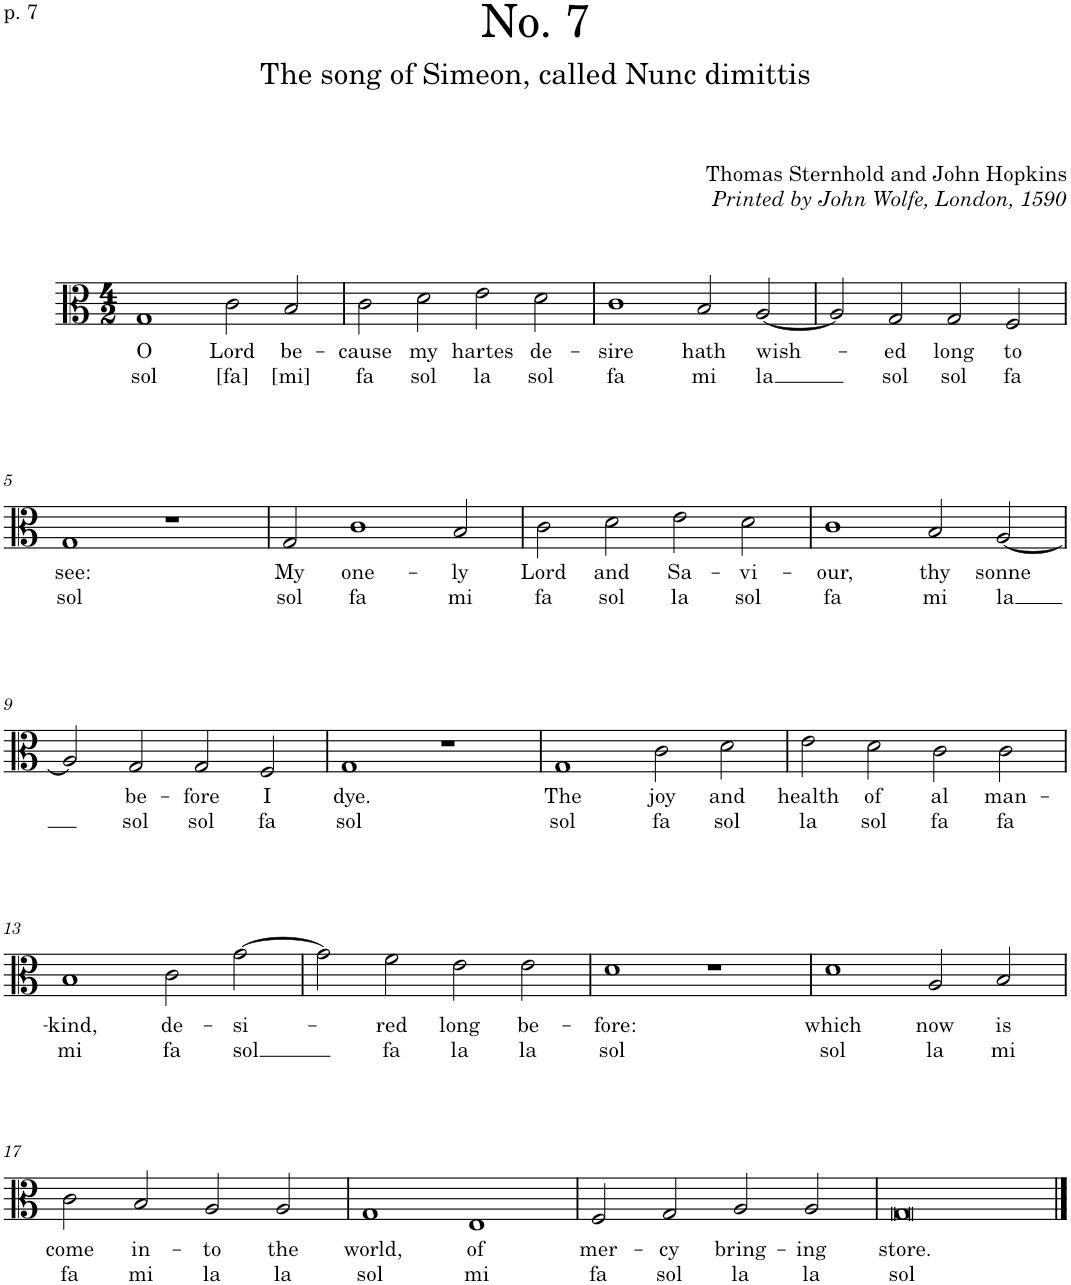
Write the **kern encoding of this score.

**kern	**text	**text
*part1	*part1	*part1
*staff1	*staff1	*staff1
*I"Voice	*	*
*I'Vo.	*	*
*clefC3	*	*
*k[]	*	*
*M4/2	*	*
=1	=1	=1
!	!LO:LY:b	!LO:LY:b
1G	O	sol
!	!LO:LY:b	!LO:LY:b
2c\	Lord	[fa]
!	!LO:LY:b	!LO:LY:b
2B/	be-	[mi]
=2	=2	=2
!	!LO:LY:b	!LO:LY:b
2c\	-cause	fa
!	!LO:LY:b	!LO:LY:b
2d\	my	sol
!	!LO:LY:b	!LO:LY:b
2e\	hartes	la
!	!LO:LY:b	!LO:LY:b
2d\	de-	sol
=3	=3	=3
!	!LO:LY:b	!LO:LY:b
1c	-sire	fa
!	!LO:LY:b	!LO:LY:b
2B/	hath	mi
!	!LO:LY:b	!LO:LY:b
[2A/	wish-	la
=4	=4	=4
2A/]	.	.
!	!LO:LY:b	!LO:LY:b
2G/	-ed	sol
!	!LO:LY:b	!LO:LY:b
2G/	long	sol
!	!LO:LY:b	!LO:LY:b
2F/	to	fa
!!LO:LB:g=z
=5	=5	=5
!	!LO:LY:b	!LO:LY:b
1G	see:	sol
1r	.	.
=6	=6	=6
!	!LO:LY:b	!LO:LY:b
2G/	My	sol
!	!LO:LY:b	!LO:LY:b
1c	one-	fa
!	!LO:LY:b	!LO:LY:b
2B/	-ly	mi
=7	=7	=7
!	!LO:LY:b	!LO:LY:b
2c\	Lord	fa
!	!LO:LY:b	!LO:LY:b
2d\	and	sol
!	!LO:LY:b	!LO:LY:b
2e\	Sa-	la
!	!LO:LY:b	!LO:LY:b
2d\	-vi-	sol
=8	=8	=8
!	!LO:LY:b	!LO:LY:b
1c	-our,	fa
!	!LO:LY:b	!LO:LY:b
2B/	thy	mi
!	!LO:LY:b	!LO:LY:b
[2A/	sonne	la
!!LO:LB:g=z
=9	=9	=9
2A/]	.	.
!	!LO:LY:b	!LO:LY:b
2G/	be-	sol
!	!LO:LY:b	!LO:LY:b
2G/	-fore	sol
!	!LO:LY:b	!LO:LY:b
2F/	I	fa
=10	=10	=10
!	!LO:LY:b	!LO:LY:b
1G	dye.	sol
1r	.	.
=11	=11	=11
!	!LO:LY:b	!LO:LY:b
1G	The	sol
!	!LO:LY:b	!LO:LY:b
2c\	joy	fa
!	!LO:LY:b	!LO:LY:b
2d\	and	sol
=12	=12	=12
!	!LO:LY:b	!LO:LY:b
2e\	health	la
!	!LO:LY:b	!LO:LY:b
2d\	of	sol
!	!LO:LY:b	!LO:LY:b
2c\	al	fa
!	!LO:LY:b	!LO:LY:b
2c\	man-	fa
!!LO:LB:g=z
=13	=13	=13
!	!LO:LY:b	!LO:LY:b
1B	-kind,	mi
!	!LO:LY:b	!LO:LY:b
2c\	de-	fa
!	!LO:LY:b	!LO:LY:b
[2g\	-si-	sol
=14	=14	=14
2g\]	.	.
!	!LO:LY:b	!LO:LY:b
2f\	-red	fa
!	!LO:LY:b	!LO:LY:b
2e\	long	la
!	!LO:LY:b	!LO:LY:b
2e\	be-	la
=15	=15	=15
!	!LO:LY:b	!LO:LY:b
1d	-fore:	sol
1r	.	.
=16	=16	=16
!	!LO:LY:b	!LO:LY:b
1d	which	sol
!	!LO:LY:b	!LO:LY:b
2A/	now	la
!	!LO:LY:b	!LO:LY:b
2B/	is	mi
!!LO:LB:g=z
=17	=17	=17
!	!LO:LY:b	!LO:LY:b
2c\	come	fa
!	!LO:LY:b	!LO:LY:b
2B/	in-	mi
!	!LO:LY:b	!LO:LY:b
2A/	-to	la
!	!LO:LY:b	!LO:LY:b
2A/	the	la
=18	=18	=18
!	!LO:LY:b	!LO:LY:b
1G	world,	sol
!	!LO:LY:b	!LO:LY:b
1E	of	mi
=19	=19	=19
!	!LO:LY:b	!LO:LY:b
2F/	mer-	fa
!	!LO:LY:b	!LO:LY:b
2G/	-cy	sol
!	!LO:LY:b	!LO:LY:b
2A/	bring-	la
!	!LO:LY:b	!LO:LY:b
2A/	-ing	la
=20	=20	=20
!	!LO:LY:b	!LO:LY:b
0G	store.	sol
==	==	==
*-	*-	*-
